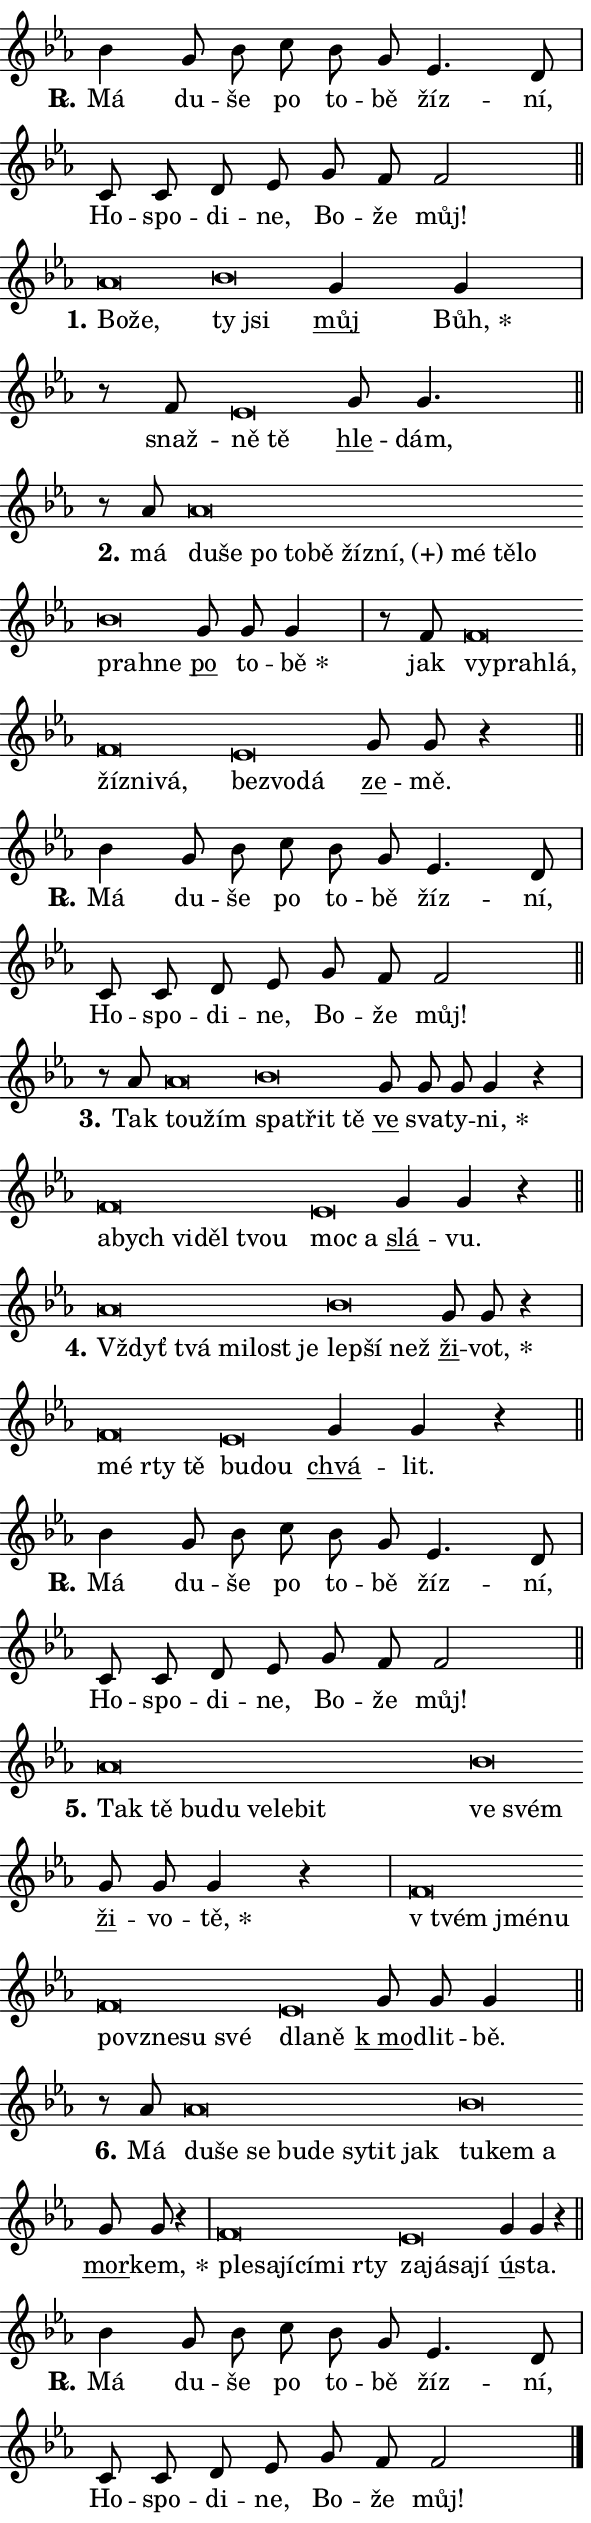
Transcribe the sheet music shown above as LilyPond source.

\version "2.24.0"
\header { tagline = "" }
\paper {
  indent = 0\cm
  top-margin = 0\cm
  right-margin = 0.13\cm % to fit lyric hyphens
  bottom-margin = 0\cm
  left-margin = 0\cm
  paper-width = 10\cm
  page-breaking = #ly:one-page-breaking
  system-system-spacing.basic-distance = #11
  score-system-spacing.basic-distance = #11
  ragged-last = ##f
}


%% Author: Thomas Morley
%% https://lists.gnu.org/archive/html/lilypond-user/2020-05/msg00002.html
#(define (line-position grob)
"Returns position of @var[grob} in current system:
   @code{'start}, if at first time-step
   @code{'end}, if at last time-step
   @code{'middle} otherwise
"
  (let* ((col (ly:item-get-column grob))
         (ln (ly:grob-object col 'left-neighbor))
         (rn (ly:grob-object col 'right-neighbor))
         (col-to-check-left (if (ly:grob? ln) ln col))
         (col-to-check-right (if (ly:grob? rn) rn col))
         (break-dir-left
           (and
             (ly:grob-property col-to-check-left 'non-musical #f)
             (ly:item-break-dir col-to-check-left)))
         (break-dir-right
           (and
             (ly:grob-property col-to-check-right 'non-musical #f)
             (ly:item-break-dir col-to-check-right))))
        (cond ((eqv? 1 break-dir-left) 'start)
              ((eqv? -1 break-dir-right) 'end)
              (else 'middle))))

#(define (tranparent-at-line-position vctor)
  (lambda (grob)
  "Relying on @code{line-position} select the relevant enry from @var{vctor}.
Used to determine transparency,"
    (case (line-position grob)
      ((end) (not (vector-ref vctor 0)))
      ((middle) (not (vector-ref vctor 1)))
      ((start) (not (vector-ref vctor 2))))))

noteHeadBreakVisibility =
#(define-music-function (break-visibility)(vector?)
"Makes @code{NoteHead}s transparent relying on @var{break-visibility}"
#{
  \override NoteHead.transparent =
    #(tranparent-at-line-position break-visibility)
#})

#(define delete-ledgers-for-transparent-note-heads
  (lambda (grob)
    "Reads whether a @code{NoteHead} is transparent.
If so this @code{NoteHead} is removed from @code{'note-heads} from
@var{grob}, which is supposed to be @code{LedgerLineSpanner}.
As a result ledgers are not printed for this @code{NoteHead}"
    (let* ((nhds-array (ly:grob-object grob 'note-heads))
           (nhds-list
             (if (ly:grob-array? nhds-array)
                 (ly:grob-array->list nhds-array)
                 '()))
           ;; Relies on the transparent-property being done before
           ;; Staff.LedgerLineSpanner.after-line-breaking is executed.
           ;; This is fragile ...
           (to-keep
             (remove
               (lambda (nhd)
                 (ly:grob-property nhd 'transparent #f))
               nhds-list)))
      ;; TODO find a better method to iterate over grob-arrays, similiar
      ;; to filter/remove etc for lists
      ;; For now rebuilt from scratch
      (set! (ly:grob-object grob 'note-heads)  '())
      (for-each
        (lambda (nhd)
          (ly:pointer-group-interface::add-grob grob 'note-heads nhd))
        to-keep))))

squashNotes = {
  \override NoteHead.X-extent = #'(-0.2 . 0.2)
  \override NoteHead.Y-extent = #'(-0.75 . 0)
  \override NoteHead.stencil =
    #(lambda (grob)
       (let ((pos (ly:grob-property grob 'staff-position)))
         (begin
           (if (< pos -7) (display "ERROR: Lower brevis then expected\n") (display ""))
           (if (<= pos -6) ly:text-interface::print ly:note-head::print))))
}
unSquashNotes = {
  \revert NoteHead.X-extent
  \revert NoteHead.Y-extent
  \revert NoteHead.stencil
}

hideNotes = \noteHeadBreakVisibility #begin-of-line-visible
unHideNotes = \noteHeadBreakVisibility #all-visible

% work-around for resetting accidentals
% https://lilypond.org/doc/v2.23/Documentation/notation/displaying-rhythms#unmetered-music
cadenzaMeasure = {
  \cadenzaOff
  \partial 1024 s1024
  \cadenzaOn
}

#(define-markup-command (accent layout props text) (markup?)
  "Underline accented syllable"
  (interpret-markup layout props
    #{\markup \override #'(offset . 4.3) \underline { #text }#}))

responsum = \markup \concat {
  "R" \hspace #-1.05 \path #0.1 #'((moveto 0 0.07) (lineto 0.9 0.8)) \hspace #0.05 "."
}

spaceSize = #0.6828661417322834 % exact space size for TeX Gyre Schola

\layout {
  \context {
    \Staff
    \remove "Time_signature_engraver"
    \override LedgerLineSpanner.after-line-breaking = #delete-ledgers-for-transparent-note-heads
  }
  \context {
    \Lyrics {
      \override LyricSpace.minimum-distance = \spaceSize
      \override LyricText.font-name = #"TeX Gyre Schola"
      \override LyricText.font-size = 1
      \override StanzaNumber.font-name = #"TeX Gyre Schola Bold"
      \override StanzaNumber.font-size = 1
    }
  }
  \context {
    \Score 
    \override NoteHead.text =
      #(lambda (grob) 
        (let ((pos (ly:grob-property grob 'staff-position)))
          #{\markup {
            \combine
              \halign #-0.55 \raise #(if (= pos -6) 0 0.5) \override #'(thickness . 2) \draw-line #'(3.2 . 0)
              \musicglyph "noteheads.sM1"
          }#}))
  }
}

% magnetic-lyrics.ily
%
%   written by
%     Jean Abou Samra <jean@abou-samra.fr>
%     Werner Lemberg <wl@gnu.org>
%
%   adapted by
%     Jiri Hon <jiri.hon@gmail.com>
%
% Version 2022-Apr-15

% https://www.mail-archive.com/lilypond-user@gnu.org/msg149350.html

#(define (Left_hyphen_pointer_engraver context)
   "Collect syllable-hyphen-syllable occurrences in lyrics and store
them in properties.  This engraver only looks to the left.  For
example, if the lyrics input is @code{foo -- bar}, it does the
following.

@itemize @bullet
@item
Set the @code{text} property of the @code{LyricHyphen} grob between
@q{foo} and @q{bar} to @code{foo}.

@item
Set the @code{left-hyphen} property of the @code{LyricText} grob with
text @q{foo} to the @code{LyricHyphen} grob between @q{foo} and
@q{bar}.
@end itemize

Use this auxiliary engraver in combination with the
@code{lyric-@/text::@/apply-@/magnetic-@/offset!} hook."
   (let ((hyphen #f)
         (text #f))
     (make-engraver
      (acknowledgers
       ((lyric-syllable-interface engraver grob source-engraver)
        (set! text grob)))
      (end-acknowledgers
       ((lyric-hyphen-interface engraver grob source-engraver)
        ;(when (not (grob::has-interface grob 'lyric-space-interface))
          (set! hyphen grob)));)
      ((stop-translation-timestep engraver)
       (when (and text hyphen)
         (ly:grob-set-object! text 'left-hyphen hyphen))
       (set! text #f)
       (set! hyphen #f)))))

#(define (lyric-text::apply-magnetic-offset! grob)
   "If the space between two syllables is less than the value in
property @code{LyricText@/.details@/.squash-threshold}, move the right
syllable to the left so that it gets concatenated with the left
syllable.

Use this function as a hook for
@code{LyricText@/.after-@/line-@/breaking} if the
@code{Left_@/hyphen_@/pointer_@/engraver} is active."
   (let ((hyphen (ly:grob-object grob 'left-hyphen #f)))
     (when hyphen
       (let ((left-text (ly:spanner-bound hyphen LEFT)))
         (when (grob::has-interface left-text 'lyric-syllable-interface)
           (let* ((common (ly:grob-common-refpoint grob left-text X))
                  (this-x-ext (ly:grob-extent grob common X))
                  (left-x-ext
                   (begin
                     ;; Trigger magnetism for left-text.
                     (ly:grob-property left-text 'after-line-breaking)
                     (ly:grob-extent left-text common X)))
                  ;; `delta` is the gap width between two syllables.
                  (delta (- (interval-start this-x-ext)
                            (interval-end left-x-ext)))
                  (details (ly:grob-property grob 'details))
                  (threshold (assoc-get 'squash-threshold details 0.2)))
             (when (< delta threshold)
               (let* (;; We have to manipulate the input text so that
                      ;; ligatures crossing syllable boundaries are not
                      ;; disabled.  For languages based on the Latin
                      ;; script this is essentially a beautification.
                      ;; However, for non-Western scripts it can be a
                      ;; necessity.
                      (lt (ly:grob-property left-text 'text))
                      (rt (ly:grob-property grob 'text))
                      (is-space (grob::has-interface hyphen 'lyric-space-interface))
                      (space (if is-space " " ""))
                      (extra-delta (if is-space spaceSize 0))
                      ;; Append new syllable.
                      (ltrt-space (if (and (string? lt) (string? rt))
                                (string-append lt space rt)
                                (make-concat-markup (list lt space rt))))
                      ;; Right-align `ltrt` to the right side.
                      (ltrt-space-markup (grob-interpret-markup
                               grob
                               (make-translate-markup
                                (cons (interval-length this-x-ext) 0)
                                (make-right-align-markup ltrt-space)))))
                 (begin
                   ;; Don't print `left-text`.
                   (ly:grob-set-property! left-text 'stencil #f)
                   ;; Set text and stencil (which holds all collected
                   ;; syllables so far) and shift it to the left.
                   (ly:grob-set-property! grob 'text ltrt-space)
                   (ly:grob-set-property! grob 'stencil ltrt-space-markup)
                   (ly:grob-translate-axis! grob (- (- delta extra-delta)) X))))))))))


#(define (lyric-hyphen::displace-bounds-first grob)
   ;; Make very sure this callback isn't triggered too early.
   (let ((left (ly:spanner-bound grob LEFT))
         (right (ly:spanner-bound grob RIGHT)))
     (ly:grob-property left 'after-line-breaking)
     (ly:grob-property right 'after-line-breaking)
     (ly:lyric-hyphen::print grob)))

squashThreshold = #0.4

\layout {
  \context {
    \Lyrics
    \consists #Left_hyphen_pointer_engraver
    \override LyricText.after-line-breaking =
      #lyric-text::apply-magnetic-offset!
    \override LyricHyphen.stencil = #lyric-hyphen::displace-bounds-first
    \override LyricText.details.squash-threshold = \squashThreshold
    \override LyricHyphen.minimum-distance = 0
    \override LyricHyphen.minimum-length = \squashThreshold
  }
}

squashText = \override LyricText.details.squash-threshold = 9999
unSquashText = \override LyricText.details.squash-threshold = \squashThreshold

leftText = \override LyricText.self-alignment-X = #LEFT
unLeftText = \revert LyricText.self-alignment-X

starOffset = #(lambda (grob) 
                (let ((x_offset (ly:self-alignment-interface::aligned-on-x-parent grob)))
                  (if (= x_offset 0) 0 (+ x_offset 1.2))))

star = #(define-music-function (syllable)(string?)
"Append star separator at the end of a syllable"
#{
  \once \override LyricText.X-offset = #starOffset
  \lyricmode { \markup {
    #syllable
    \override #'((font-name . "TeX Gyre Schola Bold")) \hspace #0.2 \lower #0.65 \larger "*"
  } }
#})

starAccent = #(define-music-function (syllable)(string?)
"Append star separator at the end of a syllable and make accent"
#{
  \once \override LyricText.X-offset = #starOffset
  \lyricmode { \markup {
    \accent #syllable
    \override #'((font-name . "TeX Gyre Schola Bold")) \hspace #0.2 \lower #0.65 \larger "*"
  } }
#})

breath = #(define-music-function (syllable)(string?)
"Append breathing indicator at the end of a syllable"
#{
  \lyricmode { \markup { #syllable "+" } }
#})

optionalBreath = #(define-music-function (syllable)(string?)
"Append optional breathing indicator at the end of a syllable"
#{
  \lyricmode { \markup { #syllable "(+)" } }
#})


\score {
    <<
        \new Voice = "melody" { \cadenzaOn \key es \major \relative { bes'4 g8 bes c bes g es4. d8 \cadenzaMeasure \bar "|" c8 c d es g f f2 \cadenzaMeasure \bar "||" \break } }
        \new Lyrics \lyricsto "melody" { \lyricmode { \set stanza = \responsum
Má du -- še po to -- bě žíz -- ní, Ho -- spo -- di -- ne, Bo -- že můj! } }
    >>
    \layout {}
}

\score {
    <<
        \new Voice = "melody" { \cadenzaOn \key es \major \relative { \squashNotes as'\breve*1/16 \hideNotes \breve*1/16 \bar "" \unHideNotes \unSquashNotes \squashNotes bes\breve*1/16 \hideNotes \breve*1/16 \bar "" \unHideNotes \unSquashNotes \bar "" g4 g \cadenzaMeasure \bar "|" r8 f \squashNotes es\breve*1/16 \hideNotes \breve*1/16 \bar "" \unHideNotes \unSquashNotes \bar "" g8 g4. \cadenzaMeasure \bar "||" \break } }
        \new Lyrics \lyricsto "melody" { \lyricmode { \set stanza = "1."
\leftText Bo -- \squashText že, \unSquashText ty \squashText jsi \unLeftText \unSquashText \markup \accent můj \star Bůh, snaž -- \leftText ně \squashText tě \unLeftText \unSquashText \markup \accent hle -- dám, } }
    >>
    \layout {}
}

\score {
    <<
        \new Voice = "melody" { \cadenzaOn \key es \major \relative { r8 as' \squashNotes as\breve*1/16 \hideNotes \breve*1/16 \bar "" \breve*1/16 \bar "" \breve*1/16 \bar "" \breve*1/16 \bar "" \breve*1/16 \bar "" \breve*1/16 \bar "" \breve*1/16 \bar "" \breve*1/16 \breve*1/16 \bar "" \unHideNotes \unSquashNotes \squashNotes bes\breve*1/16 \hideNotes \breve*1/16 \bar "" \unHideNotes \unSquashNotes \bar "" g8 g g4 \cadenzaMeasure \bar "|" r8 f \squashNotes f\breve*1/16 \hideNotes \breve*1/16 \bar "" \breve*1/16 \bar "" \breve*1/16 \bar "" \breve*1/16 \breve*1/16 \bar "" \unHideNotes \unSquashNotes \squashNotes es\breve*1/16 \hideNotes \breve*1/16 \breve*1/16 \bar "" \unHideNotes \unSquashNotes \bar "" g8 g r4 \cadenzaMeasure \bar "||" \break } }
        \new Lyrics \lyricsto "melody" { \lyricmode { \set stanza = "2."
má \leftText du -- \squashText še po to -- bě žíz -- \optionalBreath ní, mé tě -- lo \unSquashText pra -- \squashText hne \unLeftText \unSquashText \markup \accent po to -- \star bě jak \leftText vy -- \squashText pra -- hlá, žíz -- ni -- vá, \unSquashText bez -- \squashText vo -- dá \unLeftText \unSquashText \markup \accent ze -- mě. } }
    >>
    \layout {}
}

\score {
    <<
        \new Voice = "melody" { \cadenzaOn \key es \major \relative { bes'4 g8 bes c bes g es4. d8 \cadenzaMeasure \bar "|" c8 c d es g f f2 \cadenzaMeasure \bar "||" \break } }
        \new Lyrics \lyricsto "melody" { \lyricmode { \set stanza = \responsum
Má du -- še po to -- bě žíz -- ní, Ho -- spo -- di -- ne, Bo -- že můj! } }
    >>
    \layout {}
}

\score {
    <<
        \new Voice = "melody" { \cadenzaOn \key es \major \relative { r8 as' \squashNotes as\breve*1/16 \hideNotes \breve*1/16 \bar "" \unHideNotes \unSquashNotes \squashNotes bes\breve*1/16 \hideNotes \breve*1/16 \breve*1/16 \bar "" \unHideNotes \unSquashNotes \bar "" g8 g g g4 r \cadenzaMeasure \bar "|" \squashNotes f\breve*1/16 \hideNotes \breve*1/16 \bar "" \breve*1/16 \bar "" \breve*1/16 \breve*1/16 \bar "" \unHideNotes \unSquashNotes \squashNotes es\breve*1/16 \hideNotes \breve*1/16 \bar "" \unHideNotes \unSquashNotes \bar "" g4 g4 r \cadenzaMeasure \bar "||" \break } }
        \new Lyrics \lyricsto "melody" { \lyricmode { \set stanza = "3."
Tak \leftText tou -- \squashText žím \unSquashText spa -- \squashText třit tě \unLeftText \unSquashText \markup \accent ve sva -- ty -- \star ni, \leftText a -- \squashText bych vi -- děl tvou \unSquashText moc \squashText a \unLeftText \unSquashText \markup \accent slá -- vu. } }
    >>
    \layout {}
}

\score {
    <<
        \new Voice = "melody" { \cadenzaOn \key es \major \relative { \squashNotes as'\breve*1/16 \hideNotes \breve*1/16 \bar "" \breve*1/16 \bar "" \breve*1/16 \breve*1/16 \bar "" \unHideNotes \unSquashNotes \squashNotes bes\breve*1/16 \hideNotes \breve*1/16 \breve*1/16 \bar "" \unHideNotes \unSquashNotes \bar "" g8 g r4 \cadenzaMeasure \bar "|" \squashNotes f\breve*1/16 \hideNotes \breve*1/16 \breve*1/16 \bar "" \unHideNotes \unSquashNotes \squashNotes es\breve*1/16 \hideNotes \breve*1/16 \bar "" \unHideNotes \unSquashNotes \bar "" g4 g r \cadenzaMeasure \bar "||" \break } }
        \new Lyrics \lyricsto "melody" { \lyricmode { \set stanza = "4."
\leftText Vždyť \squashText tvá mi -- lost je \unSquashText lep -- \squashText ší než \unLeftText \unSquashText \markup \accent ži -- \star vot, \leftText mé \squashText rty tě \unSquashText bu -- \squashText dou \unLeftText \unSquashText \markup \accent chvá -- lit. } }
    >>
    \layout {}
}

\score {
    <<
        \new Voice = "melody" { \cadenzaOn \key es \major \relative { bes'4 g8 bes c bes g es4. d8 \cadenzaMeasure \bar "|" c8 c d es g f f2 \cadenzaMeasure \bar "||" \break } }
        \new Lyrics \lyricsto "melody" { \lyricmode { \set stanza = \responsum
Má du -- še po to -- bě žíz -- ní, Ho -- spo -- di -- ne, Bo -- že můj! } }
    >>
    \layout {}
}

\score {
    <<
        \new Voice = "melody" { \cadenzaOn \key es \major \relative { \squashNotes as'\breve*1/16 \hideNotes \breve*1/16 \bar "" \breve*1/16 \bar "" \breve*1/16 \bar "" \breve*1/16 \bar "" \breve*1/16 \breve*1/16 \bar "" \unHideNotes \unSquashNotes \squashNotes bes\breve*1/16 \hideNotes \breve*1/16 \bar "" \unHideNotes \unSquashNotes \bar "" g8 g g4 r \cadenzaMeasure \bar "|" \squashNotes f\breve*1/16 \hideNotes \breve*1/16 \bar "" \breve*1/16 \bar "" \breve*1/16 \bar "" \breve*1/16 \bar "" \breve*1/16 \breve*1/16 \bar "" \unHideNotes \unSquashNotes \squashNotes es\breve*1/16 \hideNotes \breve*1/16 \bar "" \unHideNotes \unSquashNotes \bar "" g8 g g4 \cadenzaMeasure \bar "||" \break } }
        \new Lyrics \lyricsto "melody" { \lyricmode { \set stanza = "5."
\leftText Tak \squashText tě bu -- du ve -- le -- bit \unSquashText ve \squashText svém \unLeftText \unSquashText \markup \accent ži -- vo -- \star tě, \leftText "v tvém" \squashText jmé -- nu po -- vzne -- su své \unSquashText dla -- \squashText ně \unLeftText \unSquashText \markup \accent "k mo" -- dlit -- bě. } }
    >>
    \layout {}
}

\score {
    <<
        \new Voice = "melody" { \cadenzaOn \key es \major \relative { r8 as' \squashNotes as\breve*1/16 \hideNotes \breve*1/16 \bar "" \breve*1/16 \bar "" \breve*1/16 \bar "" \breve*1/16 \bar "" \breve*1/16 \bar "" \breve*1/16 \breve*1/16 \bar "" \unHideNotes \unSquashNotes \squashNotes bes\breve*1/16 \hideNotes \breve*1/16 \breve*1/16 \bar "" \unHideNotes \unSquashNotes \bar "" g8 g r4 \cadenzaMeasure \bar "|" \squashNotes f\breve*1/16 \hideNotes \breve*1/16 \bar "" \breve*1/16 \bar "" \breve*1/16 \bar "" \breve*1/16 \breve*1/16 \bar "" \unHideNotes \unSquashNotes \squashNotes es\breve*1/16 \hideNotes \breve*1/16 \bar "" \breve*1/16 \breve*1/16 \bar "" \unHideNotes \unSquashNotes \bar "" g4 g r \cadenzaMeasure \bar "||" \break } }
        \new Lyrics \lyricsto "melody" { \lyricmode { \set stanza = "6."
Má \leftText du -- \squashText še se bu -- de sy -- tit jak \unSquashText tu -- \squashText kem a \unLeftText \unSquashText \markup \accent mor -- \star kem, \leftText ple -- \squashText sa -- jí -- cí -- mi rty \unSquashText za -- \squashText já -- sa -- jí \unLeftText \unSquashText \markup \accent ú -- sta. } }
    >>
    \layout {}
}

\score {
    <<
        \new Voice = "melody" { \cadenzaOn \key es \major \relative { bes'4 g8 bes c bes g es4. d8 \cadenzaMeasure \bar "|" c8 c d es g f f2 \cadenzaMeasure \bar "||" \break } \bar "|." }
        \new Lyrics \lyricsto "melody" { \lyricmode { \set stanza = \responsum
Má du -- še po to -- bě žíz -- ní, Ho -- spo -- di -- ne, Bo -- že můj! } }
    >>
    \layout {}
}
